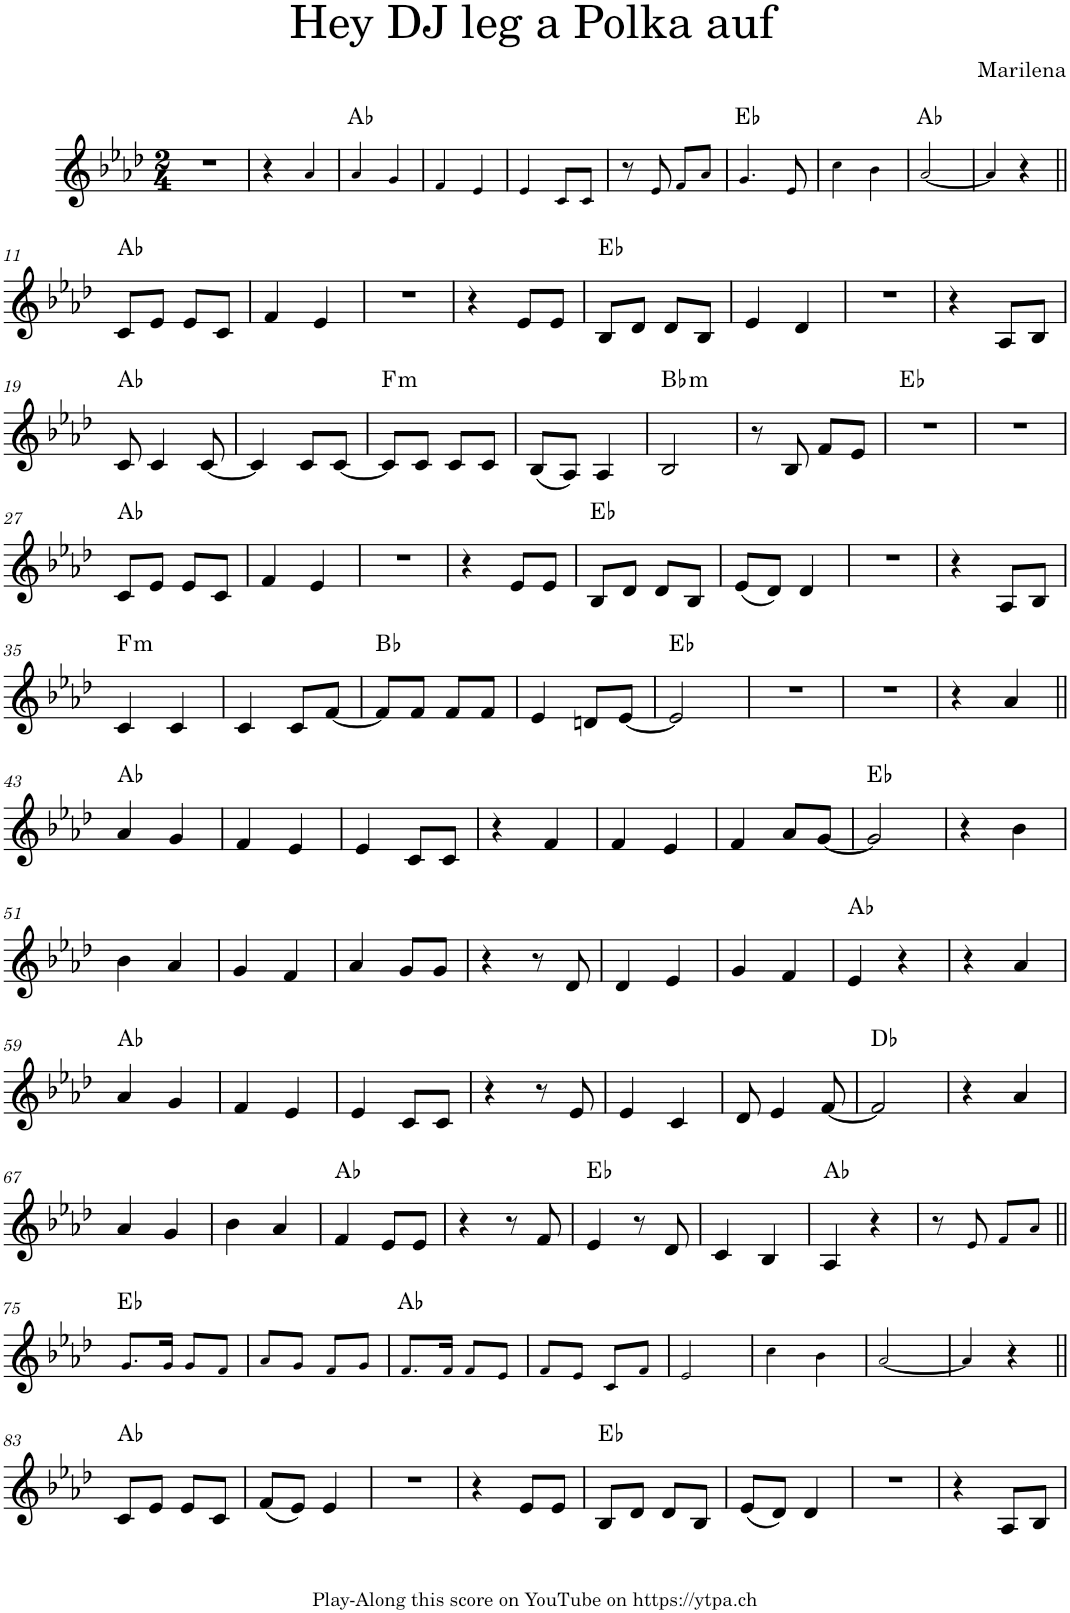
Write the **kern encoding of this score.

**kern	**harte
*part1	*part1
*staff1	*
*I"Piano	*
*I'Pno.	*
*clefG2	*
*k[b-e-a-d-]	*
*M2/4	*
=1	=1
2r	.
=2	=2
4r	.
4a-!/	.
=3	=3
4a-!/	Ab:maj
4g!/	.
=4	=4
4f!/	.
4e-!/	.
=5	=5
4e-!/	.
8c!/L	.
8c!/J	.
=6	=6
8r	.
8e-!/	.
8f!/L	.
8a-!/J	.
=7	=7
4.g!/	Eb:maj
8e-!/	.
=8	=8
4cc!\	.
4b-!\	.
=9	=9
[2a-!/	Ab:maj
=10	=10
4a-!/]	.
4r	.
!!LO:LB:g=z
=11||	=11||
8c/L	Ab:maj
8e-/J	.
8e-/L	.
8c/J	.
=12	=12
4f/	.
4e-/	.
=13	=13
2r	.
=14	=14
4r	.
8e-/L	.
8e-/J	.
=15	=15
8B-/L	Eb:maj
8d-/J	.
8d-/L	.
8B-/J	.
=16	=16
4e-/	.
4d-/	.
=17	=17
2r	.
=18	=18
4r	.
8A-/L	.
8B-/J	.
!!LO:LB:g=z
=19	=19
8c/	Ab:maj
4c/	.
[8c/	.
=20	=20
4c/]	.
8c/L	.
[8c/J	.
=21	=21
!	!LO:H:kt=m
8c/L]	F:min
8c/J	.
8c/L	.
8c/J	.
=22	=22
(8B-/L	.
8A-/J)	.
4A-/	.
=23	=23
!	!LO:H:kt=m
2B-/	Bb:min
=24	=24
8r	.
8B-/	.
8f/L	.
8e-/J	.
=25	=25
2r	Eb:maj
=26	=26
2r	.
!!LO:LB:g=z
=27	=27
8c/L	Ab:maj
8e-/J	.
8e-/L	.
8c/J	.
=28	=28
4f/	.
4e-/	.
=29	=29
2r	.
=30	=30
4r	.
8e-/L	.
8e-/J	.
=31	=31
8B-/L	Eb:maj
8d-/J	.
8d-/L	.
8B-/J	.
=32	=32
(8e-/L	.
8d-/J)	.
4d-/	.
=33	=33
2r	.
=34	=34
4r	.
8A-/L	.
8B-/J	.
!!LO:LB:g=z
=35	=35
!	!LO:H:kt=m
4c/	F:min
4c/	.
=36	=36
4c/	.
8c/L	.
[8f/J	.
=37	=37
8f/L]	Bb:maj
8f/J	.
8f/L	.
8f/J	.
=38	=38
4e-/	.
8dn/L	.
[8e-/J	.
=39	=39
2e-/]	Eb:maj
=40	=40
2r	.
=41	=41
2r	.
=42	=42
4r	.
4a-/	.
!!LO:LB:g=z
=43||	=43||
4a-/	Ab:maj
4g/	.
=44	=44
4f/	.
4e-/	.
=45	=45
4e-/	.
8c/L	.
8c/J	.
=46	=46
4r	.
4f/	.
=47	=47
4f/	.
4e-/	.
=48	=48
4f/	.
8a-/L	.
[8g/J	.
=49	=49
2g/]	Eb:maj
=50	=50
4r	.
4b-\	.
!!LO:LB:g=z
=51	=51
4b-\	.
4a-/	.
=52	=52
4g/	.
4f/	.
=53	=53
4a-/	.
8g/L	.
8g/J	.
=54	=54
4r	.
8r	.
8d-/	.
=55	=55
4d-/	.
4e-/	.
=56	=56
4g/	.
4f/	.
=57	=57
4e-/	Ab:maj
4r	.
=58	=58
4r	.
4a-/	.
!!LO:LB:g=z
=59	=59
4a-/	Ab:maj
4g/	.
=60	=60
4f/	.
4e-/	.
=61	=61
4e-/	.
8c/L	.
8c/J	.
=62	=62
4r	.
8r	.
8e-/	.
=63	=63
4e-/	.
4c/	.
=64	=64
8d-/	.
4e-/	.
[8f/	.
=65	=65
2f/]	Db:maj
=66	=66
4r	.
4a-/	.
!!LO:LB:g=z
=67	=67
4a-/	.
4g/	.
=68	=68
4b-\	.
4a-/	.
=69	=69
4f/	Ab:maj
8e-/L	.
8e-/J	.
=70	=70
4r	.
8r	.
8f/	.
=71	=71
4e-/	Eb:maj
8r	.
8d-/	.
=72	=72
4c/	.
4B-/	.
=73	=73
4A-/	Ab:maj
4r	.
=74	=74
8r	.
8e-!/	.
8f!/L	.
8a-!/J	.
!!LO:LB:g=z
=75||	=75||
8.g!/L	Eb:maj
16g!/Jk	.
8g!/L	.
8f!/J	.
=76	=76
8a-!/L	.
8g!/J	.
8f!/L	.
8g!/J	.
=77	=77
8.f!/L	Ab:maj
16f!/Jk	.
8f!/L	.
8e-!/J	.
=78	=78
8f!/L	.
8e-!/J	.
8c!/L	.
8f!/J	.
=79	=79
2e-!/	.
=80	=80
4cc!\	.
4b-!\	.
=81	=81
[2a-!/	.
=82	=82
4a-!/]	.
4r	.
!!LO:LB:g=z
=83||	=83||
8c/L	Ab:maj
8e-/J	.
8e-/L	.
8c/J	.
=84	=84
(8f/L	.
8e-/J)	.
4e-/	.
=85	=85
2r	.
=86	=86
4r	.
8e-/L	.
8e-/J	.
=87	=87
8B-/L	Eb:maj
8d-/J	.
8d-/L	.
8B-/J	.
=88	=88
(8e-/L	.
8d-/J)	.
4d-/	.
=89	=89
2r	.
=90	=90
4r	.
8A-/L	.
8B-/J	.
=	=
*-	*-
